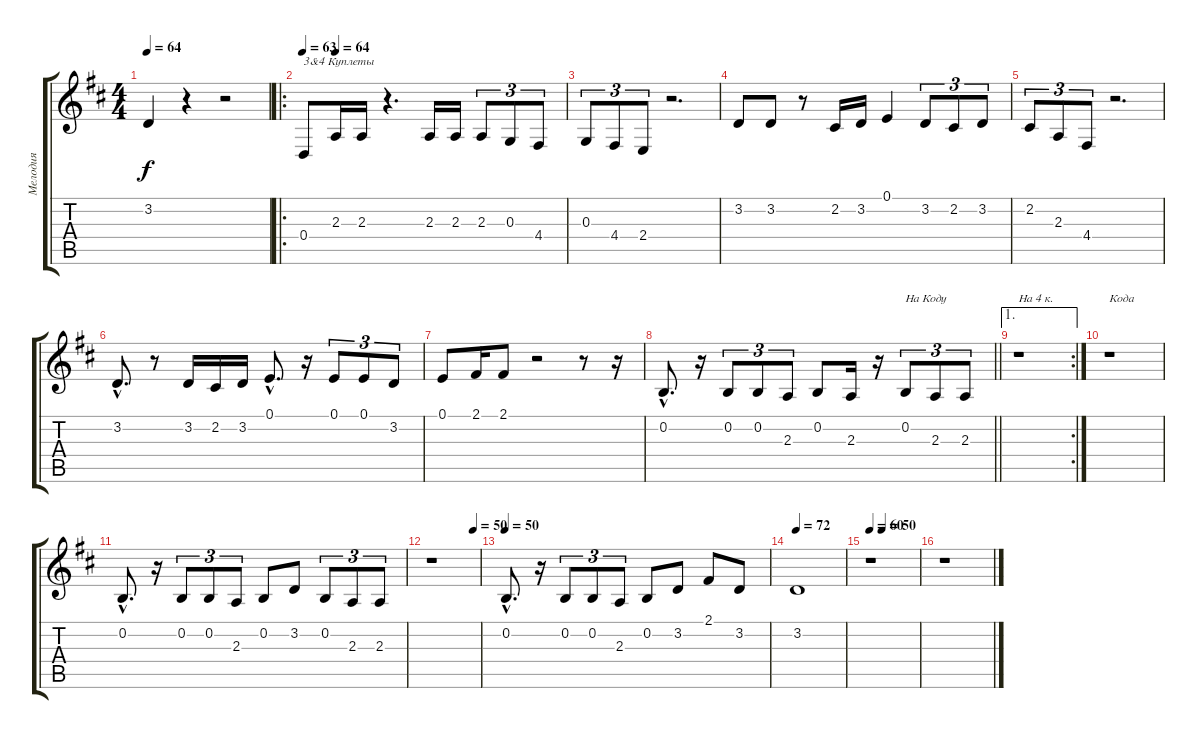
\track ("Мелодия" "Мелодия") {instrument lead3calliope}
\staff {score tabs}
\tuning (E4 B3 G3 D3 A2 E2) {hide}
\ts (4 4)
\tempo 64
\clef g2
\ks d
3.2{t}.4{dy f} r.4 r.2 |
\ro
\tempo 63
\tempo (64 0.125)
0.4.8{txt "3&4 Куплеты" volume 14} 2.3.16 2.3.16 r.4{d} 2.3.16 2.3.16 2.3.8{tu (3 2)} 0.3.8{tu (3 2)} 4.4.8{tu (3 2)} |
0.3.8{tu (3 2)} 4.4.8{tu (3 2)} 2.4.8{tu (3 2)} r.2{d} |
3.2.8 3.2.8 r.8 2.2.16 3.2.16 0.1.4 3.2.8{tu (3 2)} 2.2.8{tu (3 2)} 3.2.8{tu (3 2)} |
2.2.8{tu (3 2)} 2.3.8{tu (3 2)} 4.4.8{tu (3 2)} r.2{d} |
3.2{hac}.8{d} r.8 3.2.16 2.2.16 3.2.16 0.1{hac}.8{d} r.16 0.1.8{tu (3 2)} 0.1.8{tu (3 2)} 3.2.8{tu (3 2)} |
0.1.8 2.1.16 2.1.8 r.2 r.8 r.16 |
\barLineRight lightlight
0.2{hac}.8{d} r.16 0.2.8{tu (3 2)} 0.2.8{tu (3 2)} 2.3.8{tu (3 2)} 0.2.8 2.3.16 r.16 0.2.8{tu (3 2) txt "На Коду"} 2.3.8{tu (3 2)} 2.3.8{tu (3 2)} |
\ae 1
\rc 2
r.1{txt "На 4 к."} |
r.1{txt "Кода"} |
0.2{hac}.8{d} r.16 0.2.8{tu (3 2)} 0.2.8{tu (3 2)} 2.3.8{tu (3 2)} 0.2.8 3.2.8 0.2.8{tu (3 2)} 2.3.8{tu (3 2)} 2.3.8{tu (3 2)} |
\tempo (50 0.875)
r.1 |
\tempo 50
0.2{hac}.8{d} r.16 0.2.8{tu (3 2)} 0.2.8{tu (3 2)} 2.3.8{tu (3 2)} 0.2.8 3.2.8 2.1.8 3.2.8 |
\tempo 72
3.2.1{volume 0} |
\tempo 60
\tempo (50 0.25)
r.1 |
r.1
